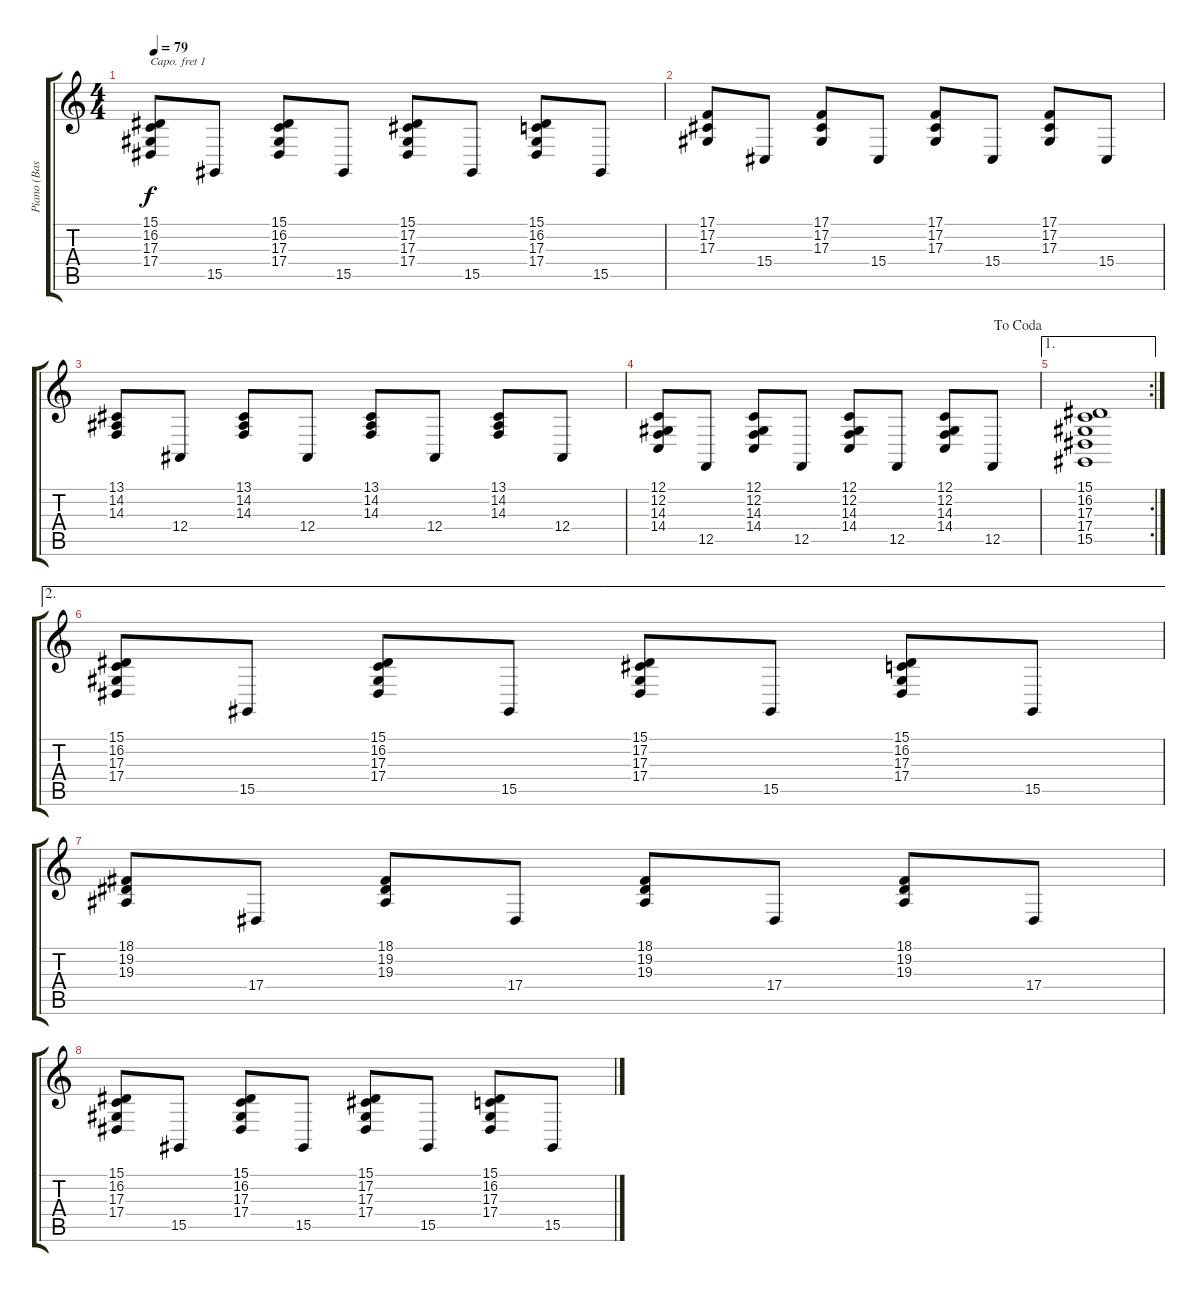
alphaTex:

\track ("Piano (Bass standard tuning)" "Piano (Bas") {instrument acousticgrandpiano}
\staff {score tabs}
\capo 1
\tuning (B2 G2 D2 A1 E1 B1) {hide}
\ts (4 4)
\tempo 79
\clef g2
\ks c
(15.1 16.2 17.3 17.4).8{dy f} 15.5.8 (15.1 16.2 17.3 17.4).8 15.5.8 (15.1 17.2 17.3 17.4).8 15.5.8 (15.1 16.2 17.3 17.4).8 15.5.8 |
(17.1 17.2 17.3).8 15.4.8 (17.1 17.2 17.3).8 15.4.8 (17.1 17.2 17.3).8 15.4.8 (17.1 17.2 17.3).8 15.4.8 |
(13.1 14.2 14.3).8 12.4.8 (13.1 14.2 14.3).8 12.4.8 (13.1 14.2 14.3).8 12.4.8 (13.1 14.2 14.3).8 12.4.8 |
\jump dacoda
(12.1 12.2 14.3 14.4).8 12.5.8 (12.1 12.2 14.3 14.4).8 12.5.8 (12.1 12.2 14.3 14.4).8 12.5.8 (12.1 12.2 14.3 14.4).8 12.5.8 |
\ae 1
\rc 2
(15.1 16.2 17.3 17.4 15.5).1 |
\ae 2
(15.1 16.2 17.3 17.4).8 15.5.8 (15.1 16.2 17.3 17.4).8 15.5.8 (15.1 17.2 17.3 17.4).8 15.5.8 (15.1 16.2 17.3 17.4).8 15.5.8 |
(18.1 19.2 19.3).8 17.4.8 (18.1 19.2 19.3).8 17.4.8 (18.1 19.2 19.3).8 17.4.8 (18.1 19.2 19.3).8 17.4.8 |
(15.1 16.2 17.3 17.4).8 15.5.8 (15.1 16.2 17.3 17.4).8 15.5.8 (15.1 17.2 17.3 17.4).8 15.5.8 (15.1 16.2 17.3 17.4).8 15.5.8
